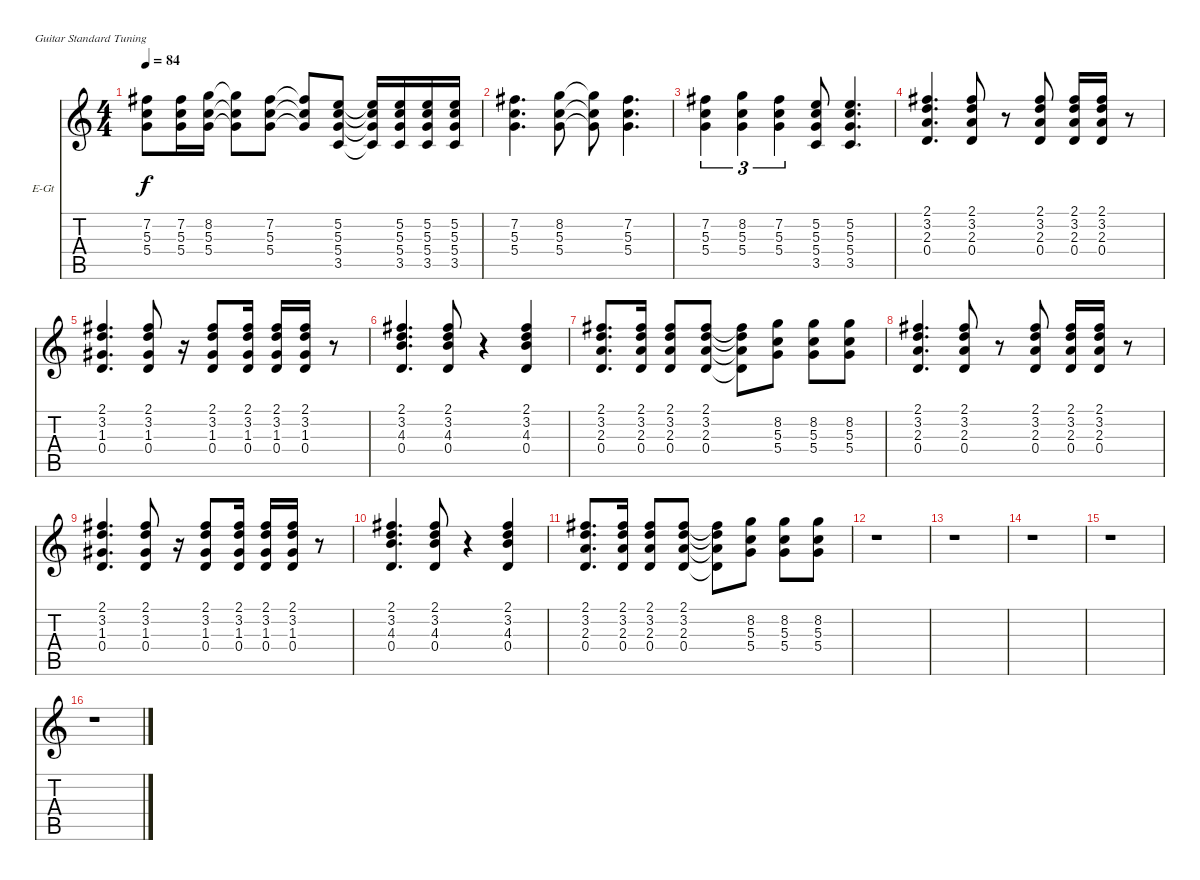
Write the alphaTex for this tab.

\defaultSystemsLayout 4
\bracketExtendMode nobrackets
\firstSystemTrackNameOrientation horizontal
\otherSystemsTrackNameOrientation horizontal
\track ("Mike McCready (Clean)" "E-Gt") {instrument electricguitarclean}
\staff {score tabs}
\tuning (E4 B3 G3 D3 A2 E2)
\ts (4 4)
\tempo 84
\clef g2
\ks c
(7.2 5.3 5.4).8{dy f} (7.2 5.3 5.4).16 (8.2 5.3 5.4).16 (8.2{t} 5.3{t} 5.4{t}).8 (7.2 5.3 5.4).8 (7.2{t} 5.3{t} 5.4{t}).8 (5.2 5.3 5.4 3.5).8 (5.2{t} 5.3{t} 5.4{t} 3.5{t}).16 (5.2 5.3 5.4 3.5).16 (5.2 5.3 5.4 3.5).16 (5.2 5.3 5.4 3.5).16 |
(7.2 5.3 5.4).4{d} (8.2 5.3 5.4).8 (8.2{t} 5.3{t} 5.4{t}).8 (7.2 5.3 5.4).4{d} |
(7.2 5.3 5.4).4{tu (3 2)} (8.2 5.3 5.4).4{tu (3 2)} (7.2 5.3 5.4).4{tu (3 2)} (5.2 5.3 5.4 3.5).8 (5.2 5.3 5.4 3.5).4{d} |
(2.1 3.2 2.3 0.4).4{d} (2.1 3.2 2.3 0.4).8 r.8 (2.1 3.2 2.3 0.4).8 (2.1 3.2 2.3 0.4).16 (2.1 3.2 2.3 0.4).16 r.8 |
(2.1 3.2 1.3 0.4).4{d} (2.1 3.2 1.3 0.4).8 r.16 (2.1 3.2 1.3 0.4).8 (2.1 3.2 1.3 0.4).16 (2.1 3.2 1.3 0.4).16 (2.1 3.2 1.3 0.4).16 r.8 |
(2.1 3.2 4.3 0.4).4{d} (2.1 3.2 4.3 0.4).8 r.4 (2.1 3.2 4.3 0.4).4 |
(2.1 3.2 2.3 0.4).8{d} (2.1 3.2 2.3 0.4).16 (2.1 3.2 2.3 0.4).8 (2.1 3.2 2.3 0.4).8 (2.1{t} 3.2{t} 2.3{t} 0.4{t}).8 (8.2 5.3 5.4).8 (8.2 5.3 5.4).8 (8.2 5.3 5.4).8 |
(2.1 3.2 2.3 0.4).4{d} (2.1 3.2 2.3 0.4).8 r.8 (2.1 3.2 2.3 0.4).8 (2.1 3.2 2.3 0.4).16 (2.1 3.2 2.3 0.4).16 r.8 |
(2.1 3.2 1.3 0.4).4{d} (2.1 3.2 1.3 0.4).8 r.16 (2.1 3.2 1.3 0.4).8 (2.1 3.2 1.3 0.4).16 (2.1 3.2 1.3 0.4).16 (2.1 3.2 1.3 0.4).16 r.8 |
(2.1 3.2 4.3 0.4).4{d} (2.1 3.2 4.3 0.4).8 r.4 (2.1 3.2 4.3 0.4).4 |
(2.1 3.2 2.3 0.4).8{d} (2.1 3.2 2.3 0.4).16 (2.1 3.2 2.3 0.4).8 (2.1 3.2 2.3 0.4).8 (2.1{t} 3.2{t} 2.3{t} 0.4{t}).8 (8.2 5.3 5.4).8 (8.2 5.3 5.4).8 (8.2 5.3 5.4).8 |
r.1 |
r.1 |
r.1 |
r.1 |
r.1
